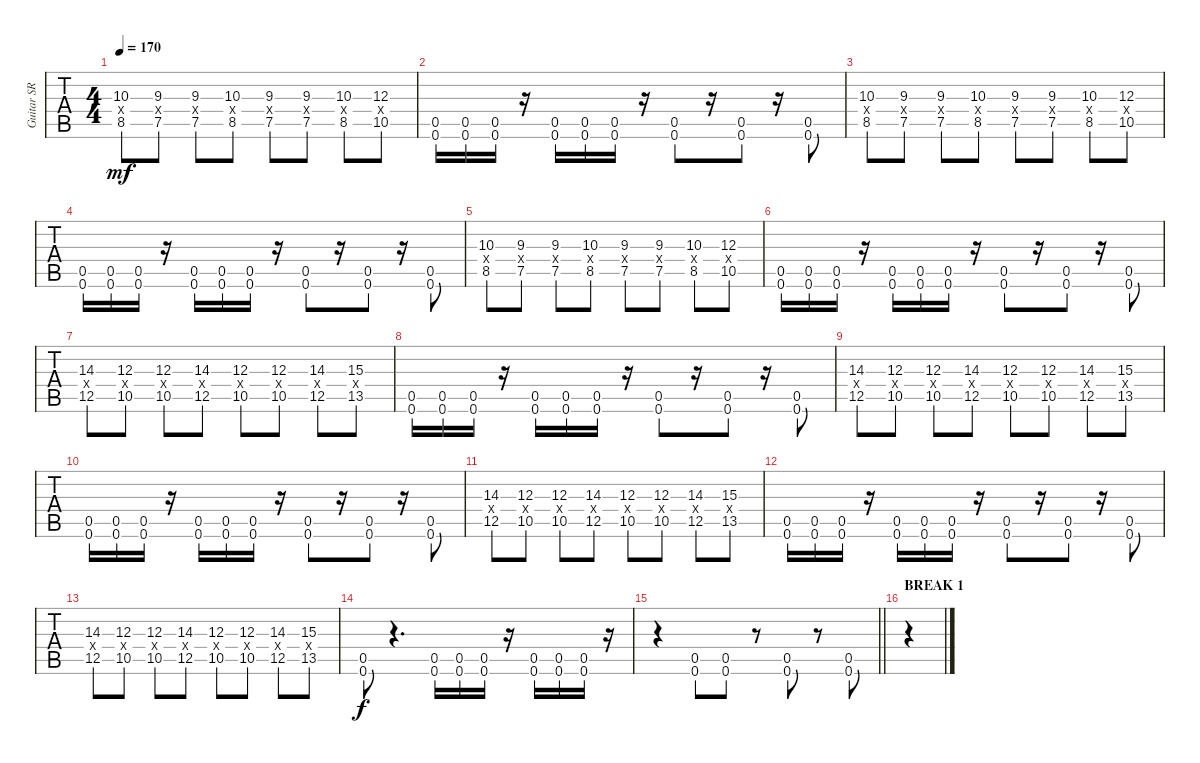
\track ("Guitar SR" "Guitar SR") {instrument distortionguitar}
\staff {tabs}
\tuning (D4 A3 F3 C3 G2 C2) {hide}
\ts (4 4)
\tempo 170
\clef g2
\ks c
(10.3 0.4{x} 8.5).8{dy mf} (9.3 0.4{x} 7.5).8 (9.3 0.4{x} 7.5).8 (10.3 0.4{x} 8.5).8 (9.3 0.4{x} 7.5).8 (9.3 0.4{x} 7.5).8 (10.3 0.4{x} 8.5).8 (12.3 0.4{x} 10.5).8 |
(0.5 0.6).16 (0.5 0.6).16 (0.5 0.6).16 r.16 (0.5 0.6).16 (0.5 0.6).16 (0.5 0.6).16 r.16 (0.5 0.6).8 r.16 (0.5 0.6).8 r.16 (0.5 0.6).8 |
(10.3 0.4{x} 8.5).8 (9.3 0.4{x} 7.5).8 (9.3 0.4{x} 7.5).8 (10.3 0.4{x} 8.5).8 (9.3 0.4{x} 7.5).8 (9.3 0.4{x} 7.5).8 (10.3 0.4{x} 8.5).8 (12.3 0.4{x} 10.5).8 |
(0.5 0.6).16 (0.5 0.6).16 (0.5 0.6).16 r.16 (0.5 0.6).16 (0.5 0.6).16 (0.5 0.6).16 r.16 (0.5 0.6).8 r.16 (0.5 0.6).8 r.16 (0.5 0.6).8 |
(10.3 0.4{x} 8.5).8 (9.3 0.4{x} 7.5).8 (9.3 0.4{x} 7.5).8 (10.3 0.4{x} 8.5).8 (9.3 0.4{x} 7.5).8 (9.3 0.4{x} 7.5).8 (10.3 0.4{x} 8.5).8 (12.3 0.4{x} 10.5).8 |
(0.5 0.6).16 (0.5 0.6).16 (0.5 0.6).16 r.16 (0.5 0.6).16 (0.5 0.6).16 (0.5 0.6).16 r.16 (0.5 0.6).8 r.16 (0.5 0.6).8 r.16 (0.5 0.6).8 |
(14.3 0.4{x} 12.5).8 (12.3 0.4{x} 10.5).8 (12.3 0.4{x} 10.5).8 (14.3 0.4{x} 12.5).8 (12.3 0.4{x} 10.5).8 (12.3 0.4{x} 10.5).8 (14.3 0.4{x} 12.5).8 (15.3 0.4{x} 13.5).8 |
(0.5 0.6).16 (0.5 0.6).16 (0.5 0.6).16 r.16 (0.5 0.6).16 (0.5 0.6).16 (0.5 0.6).16 r.16 (0.5 0.6).8 r.16 (0.5 0.6).8 r.16 (0.5 0.6).8 |
(14.3 0.4{x} 12.5).8 (12.3 0.4{x} 10.5).8 (12.3 0.4{x} 10.5).8 (14.3 0.4{x} 12.5).8 (12.3 0.4{x} 10.5).8 (12.3 0.4{x} 10.5).8 (14.3 0.4{x} 12.5).8 (15.3 0.4{x} 13.5).8 |
(0.5 0.6).16 (0.5 0.6).16 (0.5 0.6).16 r.16 (0.5 0.6).16 (0.5 0.6).16 (0.5 0.6).16 r.16 (0.5 0.6).8 r.16 (0.5 0.6).8 r.16 (0.5 0.6).8 |
(14.3 0.4{x} 12.5).8 (12.3 0.4{x} 10.5).8 (12.3 0.4{x} 10.5).8 (14.3 0.4{x} 12.5).8 (12.3 0.4{x} 10.5).8 (12.3 0.4{x} 10.5).8 (14.3 0.4{x} 12.5).8 (15.3 0.4{x} 13.5).8 |
(0.5 0.6).16 (0.5 0.6).16 (0.5 0.6).16 r.16 (0.5 0.6).16 (0.5 0.6).16 (0.5 0.6).16 r.16 (0.5 0.6).8 r.16 (0.5 0.6).8 r.16 (0.5 0.6).8 |
(14.3 0.4{x} 12.5).8 (12.3 0.4{x} 10.5).8 (12.3 0.4{x} 10.5).8 (14.3 0.4{x} 12.5).8 (12.3 0.4{x} 10.5).8 (12.3 0.4{x} 10.5).8 (14.3 0.4{x} 12.5).8 (15.3 0.4{x} 13.5).8 |
(0.5 0.6).8{dy f} r.4{d} (0.5 0.6).16 (0.5 0.6).16 (0.5 0.6).16 r.16 (0.5 0.6).16 (0.5 0.6).16 (0.5 0.6).16 r.16 |
\barLineRight lightlight
r.4 (0.5 0.6).8 (0.5 0.6).8 r.8 (0.5 0.6).8 r.8 (0.5 0.6).8 |
\section ("" "BREAK 1")
